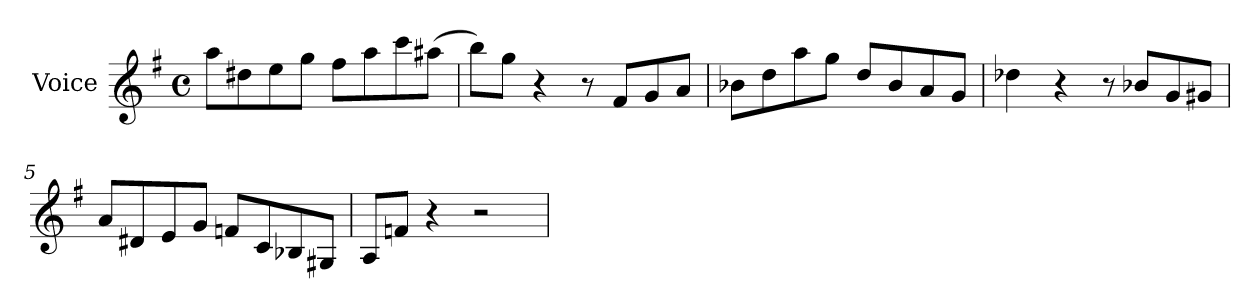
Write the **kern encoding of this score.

**kern
*part1
*staff1
*I"Voice
*I'Voice
*clefG2
*k[f#]
*M4/4
*met(c)
=1
8aa\L
8dd#X\
8ee\
8gg\J
8ff#\L
8aa\
8ccc\
(>8aa#X\J
=2
8bb\L)
8gg\J
4r
8r
8f#/L
8g/
8a/J
=3
8b-X\L
8dd\
8aa\
8gg\J
8dd/L
8b-/
8a/
8g/J
=4
4dd-X\
4r
8r
8b-X/L
8g/
8g#X/J
=5
8a/L
8d#X/
8e/
8g/J
8fn/L
8c/
8B-X/
8G#X/J
=6
8A/L
8fn/J
4r
2rcc
=
*-
